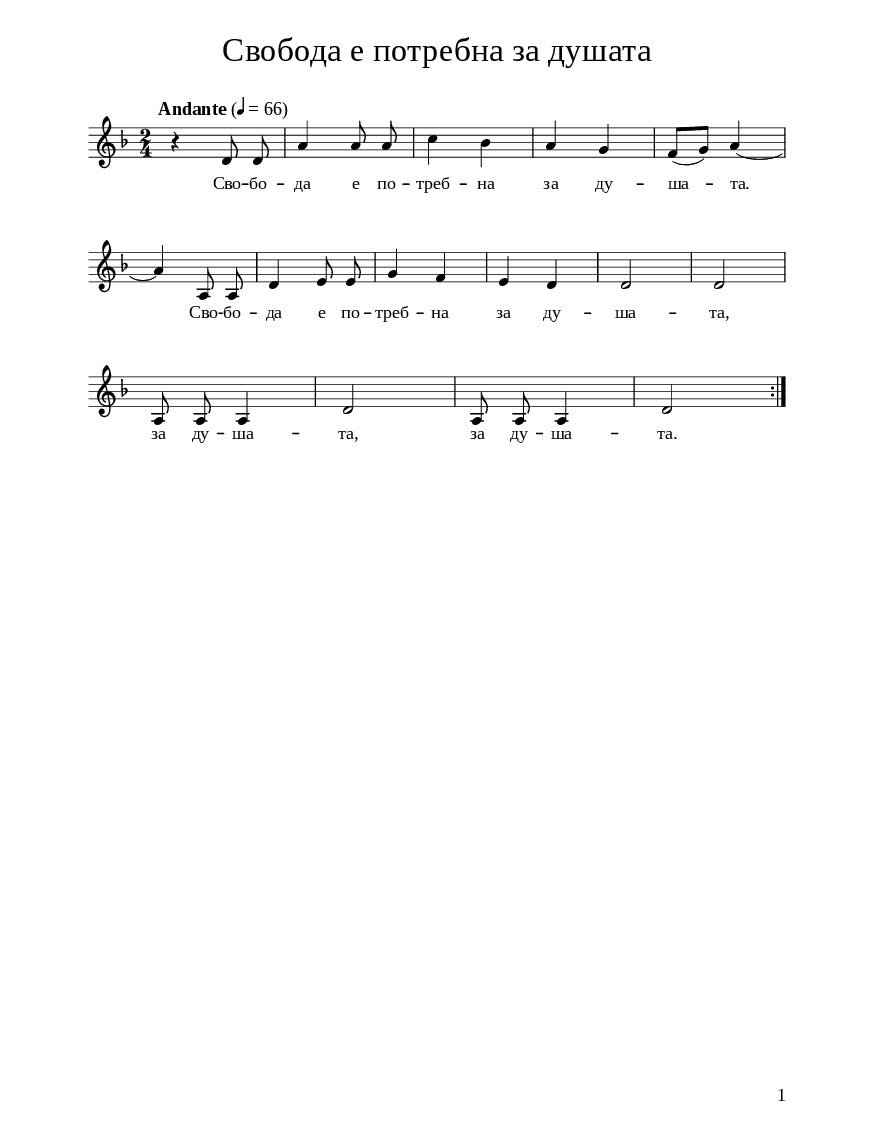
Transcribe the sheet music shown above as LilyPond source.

\version "2.24.2"

% include paper part and global functions
\include "include/globals.ily"

\bookpart {
  \label #'ref169_2
  \tocItem \markup "Свобода е потребна за душата – Svoboda e potrebna za dušata "
  \include "include/bookpart-paper.ily"
  \score {
    \include "include/score-layout.ily"

    \new Voice \absolute {
      \clef treble
      \key d \minor
      \time 2/4
      \tempoFunc "Andante" 4 "66"
      \autoBeamOff
      
        r4  d'8  d'8 | % 2
        a'4  a'8  a'8 | % 3
        c''4  bes'4 | % 4
        a'4  g'4 | % 5
        f'8 ( [  g'8 ) ]  a'4 ~ \break | % 6
        a'4  a8  a8 |  % 7
        d'4  e'8  e'8 | % 8
        g'4  f'4 | % 9
        e'4  d'4 |
        d'2 | % 11
        d'2 | \break % 12
        a8  a8  a4 | % 13
        d'2 | % 14
        a8  a8  a4 | % 15
        d'2
     \bar ":|."
    }
    \addlyrics {
      Сво -- бо -- да е по -- треб -- на
      за ду -- ша -- та. Сво -- бо
      -- да е по -- треб -- на за ду --
      ша -- та, за ду -- ша -- та, за ду
      -- ша -- та.}

        \header {
          title = \titleFunc "Свобода е потребна за душата" "Svoboda e potrebna za dušata"
        }

        \midi{}

      } % score

      

      % include foreign translation(s) of the song
      

      

    } % bookpart

    % Più mosso
    %
